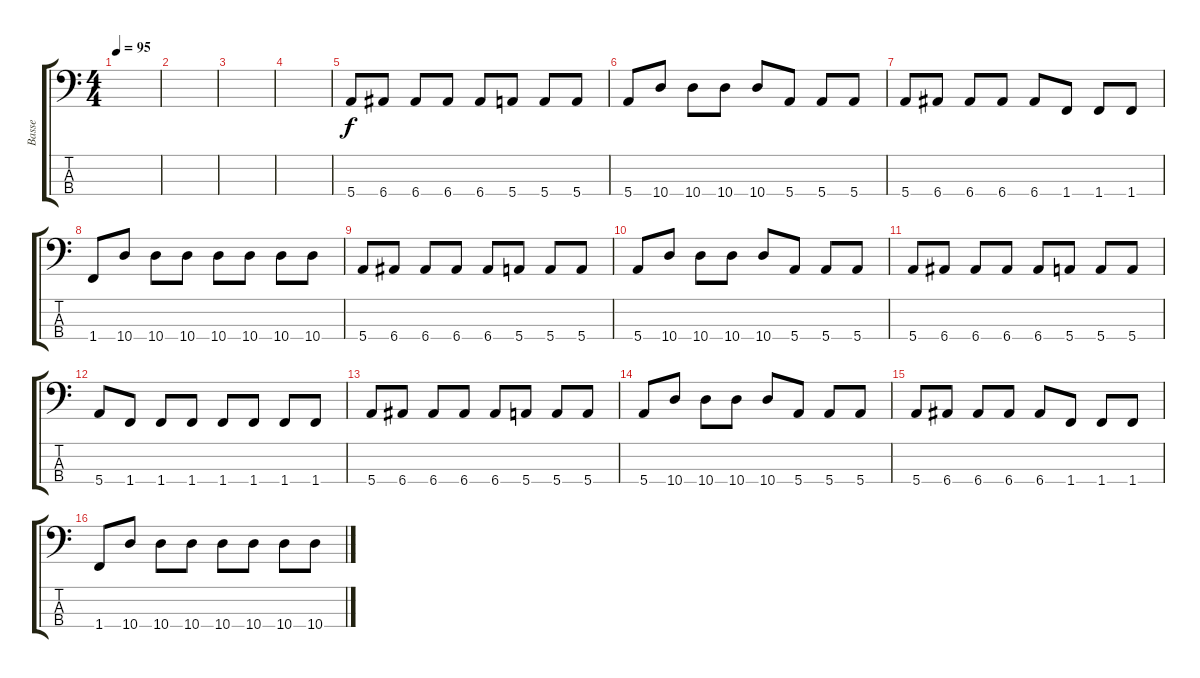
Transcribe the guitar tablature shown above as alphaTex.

\track ("Basse" "Basse") {instrument electricbasspick}
\staff {score tabs}
\tuning (G2 D2 A1 E1) {hide}
\ts (4 4)
\tempo 95
\clef f4
\ks c
|
|
|
|
5.4.8 6.4.8 6.4.8 6.4.8 6.4.8 5.4.8 5.4.8 5.4.8 |
5.4.8 10.4.8 10.4.8 10.4.8 10.4.8 5.4.8 5.4.8 5.4.8 |
5.4.8 6.4.8 6.4.8 6.4.8 6.4.8 1.4.8 1.4.8 1.4.8 |
1.4.8 10.4.8 10.4.8 10.4.8 10.4.8 10.4.8 10.4.8 10.4.8 |
5.4.8 6.4.8 6.4.8 6.4.8 6.4.8 5.4.8 5.4.8 5.4.8 |
5.4.8 10.4.8 10.4.8 10.4.8 10.4.8 5.4.8 5.4.8 5.4.8 |
5.4.8 6.4.8 6.4.8 6.4.8 6.4.8 5.4.8 5.4.8 5.4.8 |
5.4.8 1.4.8 1.4.8 1.4.8 1.4.8 1.4.8 1.4.8 1.4.8 |
5.4.8 6.4.8 6.4.8 6.4.8 6.4.8 5.4.8 5.4.8 5.4.8 |
5.4.8 10.4.8 10.4.8 10.4.8 10.4.8 5.4.8 5.4.8 5.4.8 |
5.4.8 6.4.8 6.4.8 6.4.8 6.4.8 1.4.8 1.4.8 1.4.8 |
1.4.8 10.4.8 10.4.8 10.4.8 10.4.8 10.4.8 10.4.8 10.4.8
